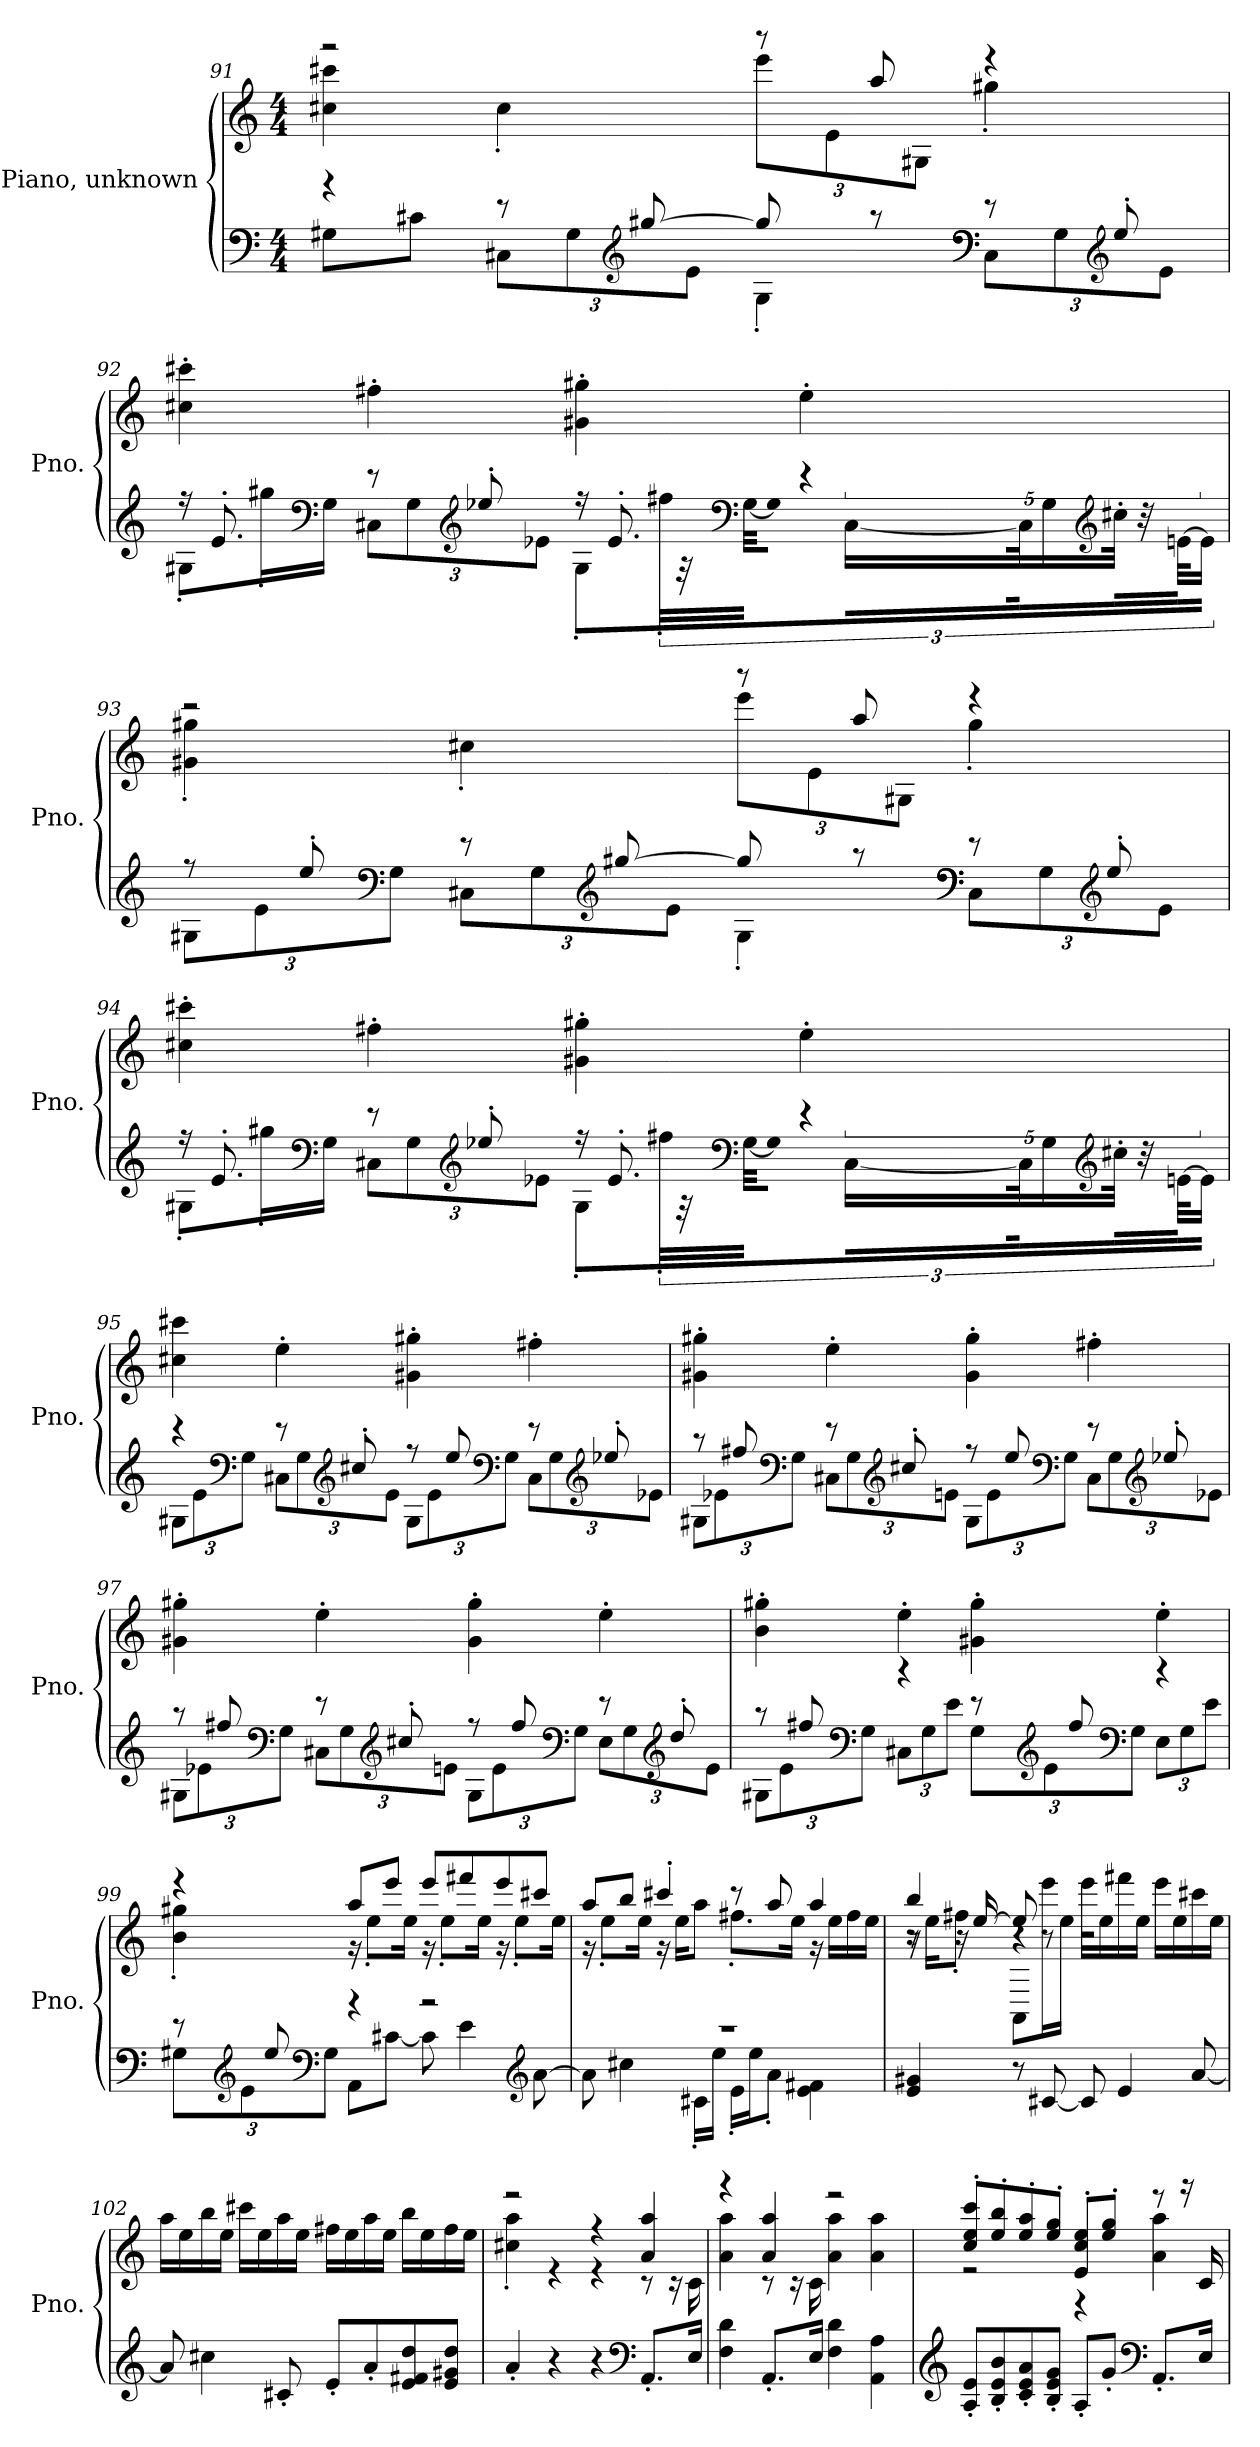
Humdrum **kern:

**kern	**kern
*part1	*part1
*staff2	*staff1
*I"Piano, unknown	*
*I'Pno.	*
!!LO:LB:g=z
*clefF4	*clefG2
*k[]	*k[]
*M4/4	*M4/4
=91	=91
*^	*^
4r	8G#X\L	2r	4cc#X\ 4ccc#X\
.	8c#X\J	.	.
*	*Xbrackettup	*	*
8r	12C#X\L	.	4cc#'\
.	12G#\	.	.
*clefG2	*	*	*
[8gg#X/	.	.	.
.	12e\J	.	.
*	*	*	*Xbrackettup
8gg#/]	4G#'\	8r	12eee\L
.	.	.	12e\
8r	.	8aa/	.
.	.	.	12G#X\J
*clefF4	*	*	*
8r	12C#\L	4r	4gg#X'\
.	12G#\	.	.
*clefG2	*	*	*
8ee'/	.	.	.
.	12e\J	.	.
*	*	*v	*v
!!LO:PB:g=z
=92	=92	=92
16r	8G#X'\L	4cc#X\' 4ccc#X\'
8.e'/	.	.
.	16gg#X'\L	.
*clefF4	*	*
.	16G#\JJ	.
8r	12C#X\L	4ff#X'\
.	12G#\	.
*clefG2	*	*
8ee-X'/	.	.
.	12e-X\J	.
16r	8G#'\L	4g#X\' 4gg#X\'
8.e-'/	.	.
*	*brackettup	*
.	48ff#X'\Jkk	.
.	48r	.
*clefF4	*	*
.	[48G#\KLL	.
.	16G#\JJ]	.
4r	[20C#\LL	4ee'\
.	40C#\K]	.
.	20G#\	.
*clefG2	*	*
.	40cc#X'\JJk	.
.	40r	.
.	[40en\KLL	.
.	20e\JJ]	.
!!LO:LB:g=z
=93	=93	=93
*	*Xbrackettup	*
*	*	*^
8r	12G#X\L	2r	4g#X\' 4gg#X\'
.	12e\	.	.
8ee'/	.	.	.
*clefF4	*	*	*
.	12G#\J	.	.
8r	12C#X\L	.	4cc#X'\
.	12G#\	.	.
*clefG2	*	*	*
[8gg#X/	.	.	.
.	12e\J	.	.
8gg#/]	4G#'\	8r	12eee\L
.	.	.	12e\
8r	.	8aa/	.
.	.	.	12G#X\J
*clefF4	*	*	*
8r	12C#\L	4r	4gg#'\
.	12G#\	.	.
*clefG2	*	*	*
8ee'/	.	.	.
.	12e\J	.	.
*	*	*v	*v
!!LO:LB:g=z
=94	=94	=94
16r	8G#X'\L	4cc#X\' 4ccc#X\'
8.e'/	.	.
.	16gg#X'\L	.
*clefF4	*	*
.	16G#\JJ	.
8r	12C#X\L	4ff#X'\
.	12G#\	.
*clefG2	*	*
8ee-X'/	.	.
.	12e-X\J	.
16r	8G#'\L	4g#X\' 4gg#X\'
8.e-'/	.	.
*	*brackettup	*
.	48ff#X'\Jkk	.
.	48r	.
*clefF4	*	*
.	[48G#\KLL	.
.	16G#\JJ]	.
4r	[20C#\LL	4ee'\
.	40C#\K]	.
.	20G#\	.
*clefG2	*	*
.	40cc#X'\JJk	.
.	40r	.
.	[40en\KLL	.
.	20e\JJ]	.
!!LO:LB:g=z
=95	=95	=95
*	*Xbrackettup	*
4r	12G#X\L	4cc#X\ 4ccc#X\
.	12e\	.
*clefF4	*	*
.	12G#\J	.
8r	12C#X\L	4ee'\
.	12G#\	.
*clefG2	*	*
8cc#X'/	.	.
.	12e\J	.
8r	12G#\L	4g#X\' 4gg#X\'
.	12e\	.
8ee/	.	.
*clefF4	*	*
.	12G#\J	.
8r	12C#\L	4ff#X'\
.	12G#\	.
*clefG2	*	*
8ee-X'/	.	.
.	12e-X\J	.
!!LO:LB:g=z
=96	=96	=96
8r	12G#X\L	4g#X\' 4gg#X\'
.	12e-X\	.
8ff#X/	.	.
*clefF4	*	*
.	12G#\J	.
8r	12C#X\L	4ee'\
.	12G#\	.
*clefG2	*	*
8cc#X'/	.	.
.	12en\J	.
8r	12G#\L	4g#\' 4gg#\'
.	12e\	.
8ee/	.	.
*clefF4	*	*
.	12G#\J	.
8r	12C#\L	4ff#X'\
.	12G#\	.
*clefG2	*	*
8ee-X'/	.	.
.	12e-X\J	.
!!LO:LB:g=z
=97	=97	=97
8r	12G#X\L	4g#X\' 4gg#X\'
.	12e-X\	.
8ff#X/	.	.
*clefF4	*	*
.	12G#\J	.
8r	12C#X\L	4ee'\
.	12G#\	.
*clefG2	*	*
8cc#X'/	.	.
.	12en\J	.
8r	12G#\L	4g#\' 4gg#\'
.	12e\	.
8ff#/	.	.
*clefF4	*	*
.	12G#\J	.
8r	12E\L	4ee'\
.	12G#\	.
*clefG2	*	*
8dd'/	.	.
.	12e\J	.
!!LO:PB:g=z
=98	=98	=98
8r	12G#X\L	4b\' 4gg#X\'
.	12e\	.
8ff#X/	.	.
*clefF4	*	*
.	12G#\J	.
4r	12C#X\L	4ee'\
.	12G#\	.
.	12e\J	.
8r	12G#\L	4g#X\' 4gg#\'
*clefG2	*	*
.	12e\	.
8ff#/	.	.
*clefF4	*	*
.	12G#\J	.
4r	12E\L	4ee'\
.	12G#\	.
.	12e\J	.
=99	=99	=99
*	*	*^
8r	12G#X\L	4r	4b\' 4gg#X\'
*clefG2	*	*	*
.	12e\	.	.
8ee/	.	.	.
*clefF4	*	*	*
.	12G#\J	.	.
4r	8AA\L	8aa/L	16r
.	.	.	8ee'\L
.	[8c#X\J	8eee/J	.
.	.	.	16ee\Jk
2r	8c#\]	8eee/L	16r
.	.	.	8ee'\L
.	4e\	8fff#X/	.
.	.	.	16ee\Jk
.	.	8eee/	16r
.	.	.	8ee'\L
*clefG2	*	*	*
.	[8a\	8ccc#X/J	.
.	.	.	16ee\Jk
!!LO:LB:g=z	!!
=100	=100	=100	=100
1r	8a\]	8aa/L	16r
.	.	.	8ee'\L
.	4cc#X\	8bb/J	.
.	.	.	16ee\Jk
.	.	4ccc#X'/	16r
.	.	.	16ee\KL
.	16c#X'\LL	.	8aa\J
.	16ee\JJ	.	.
.	16e'\LL	8r	8.ff#X'\L
.	16ee\J	.	.
.	8a'\J	8aa/	.
.	.	.	16ee\Jk
.	4e\ 4f#X\	4aa/	16r
.	.	.	16ee\LL
.	.	.	16ff#\
.	.	.	16ee\JJ
*v	*v	*	*
=101	=101	=101
*	*	*^
4e/ 4g#X/	4bb/	16r	8r
.	.	16ee\KL	.
.	.	8ff#X'\J	16r
.	.	.	[16ee/
8r	4r	8AA\L	8ee/]
[8c#X/	.	16eee\L	8r
.	.	16ee\JJ	.
8c#/]	2r	16eee\LL	2r
.	.	16ee\	.
4e/	.	16fff#X\	.
.	.	16ee\JJ	.
.	.	16eee\LL	.
.	.	16ee\	.
[8a/	.	16ccc#X\	.
.	.	16ee\JJ	.
*	*v	*v	*v
!!LO:LB:g=z
=102	=102
8a/]	16aa\LL
.	16ee\
4cc#X\	16bb\
.	16ee\JJ
.	16ccc#X\LL
.	16ee\
8c#X'/	16aa\
.	16ee\JJ
8e'/L	16ff#X\LL
.	16ee\
8a'/	16aa\
.	16ee\JJ
8e/ 8f#X/ 8dd/	16bb\LL
.	16ee\
8e/ 8g#X/ 8dd/J	16ff#\
.	16ee\JJ
=103	=103
*	*^
4a'/	2r	4cc#X\' 4aa\'
4r	.	4r
4r	4r	4r
*clefF4	*	*
8.AA'/L	4a/ 4aa/	8r
.	.	16r
16E/Jk	.	16c\
=104	=104	=104
4F\ 4d\	4r	4a\ 4aa\
8.AA'/L	4a/ 4aa/	8r
.	.	16r
16E/Jk	.	16c\
4F\ 4d\	2r	4a\ 4aa\
4AA\ 4A\	.	4a\ 4aa\
!!LO:LB:g=z	!!
=105	=105	=105
*clefG2	*	*
8A/' 8e/'L	8cc/' 8ee/' 8ccc/'L	2r
8B/' 8e/' 8b/'	8ee/' 8bb/'	.
8c/' 8e/' 8a/'	8ee/' 8aa/'	.
8B/' 8e/' 8g/'J	8ee/' 8gg/'J	.
8A'/L	8e/' 8cc/' 8ee/'L	4r
8g'/J	8ee/' 8gg/'J	.
*clefF4	*	*
8.AA'/L	8r	4a\ 4aa\
.	16r	.
16E/Jk	16c/	.
*	*v	*v
=	=
*-	*-
